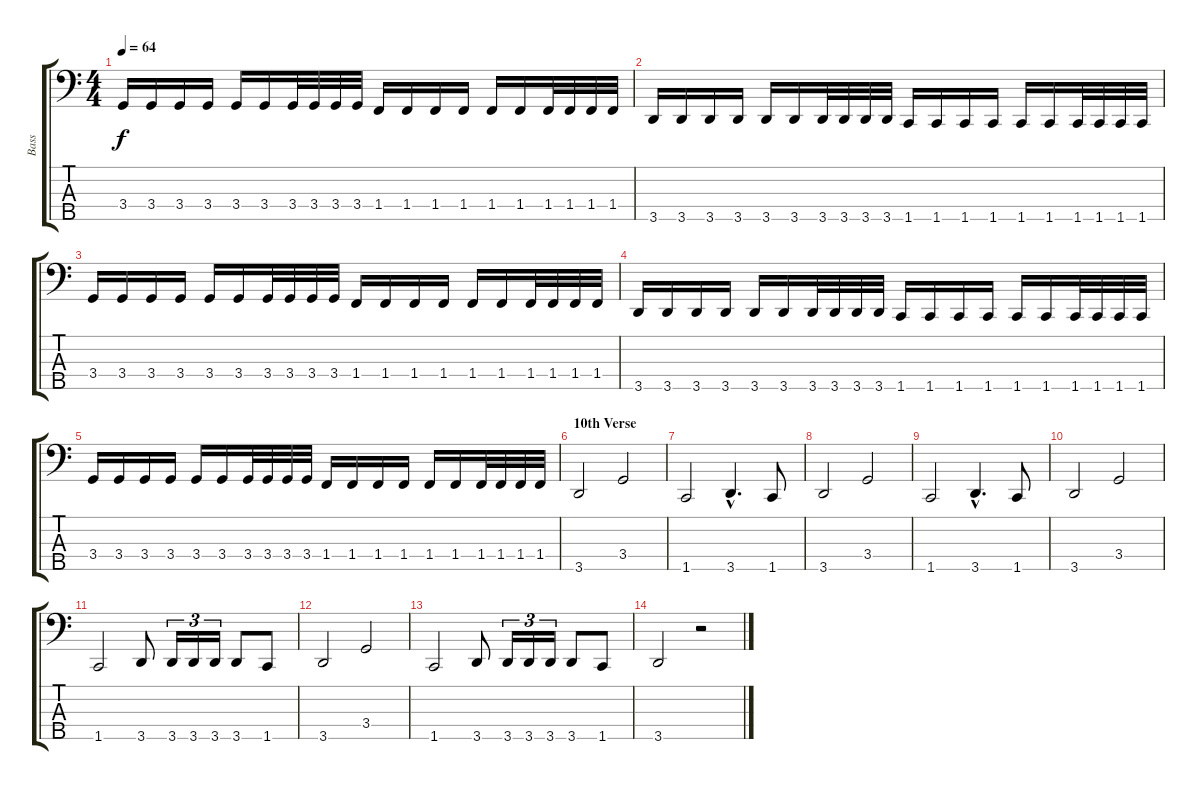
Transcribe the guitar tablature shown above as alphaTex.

\track ("Bass" "Bass") {instrument electricbassfinger}
\staff {score tabs}
\tuning (G2 D2 A1 E1 B0) {hide}
\ts (4 4)
\tempo 64
\clef f4
\ks c
3.4.16{dy f} 3.4.16 3.4.16 3.4.16 3.4.16 3.4.16 3.4.32 3.4.32 3.4.32 3.4.32 1.4.16 1.4.16 1.4.16 1.4.16 1.4.16 1.4.16 1.4.32 1.4.32 1.4.32 1.4.32 |
3.5.16 3.5.16 3.5.16 3.5.16 3.5.16 3.5.16 3.5.32 3.5.32 3.5.32 3.5.32 1.5.16 1.5.16 1.5.16 1.5.16 1.5.16 1.5.16 1.5.32 1.5.32 1.5.32 1.5.32 |
3.4.16 3.4.16 3.4.16 3.4.16 3.4.16 3.4.16 3.4.32 3.4.32 3.4.32 3.4.32 1.4.16 1.4.16 1.4.16 1.4.16 1.4.16 1.4.16 1.4.32 1.4.32 1.4.32 1.4.32 |
3.5.16 3.5.16 3.5.16 3.5.16 3.5.16 3.5.16 3.5.32 3.5.32 3.5.32 3.5.32 1.5.16 1.5.16 1.5.16 1.5.16 1.5.16 1.5.16 1.5.32 1.5.32 1.5.32 1.5.32 |
3.4.16 3.4.16 3.4.16 3.4.16 3.4.16 3.4.16 3.4.32 3.4.32 3.4.32 3.4.32 1.4.16 1.4.16 1.4.16 1.4.16 1.4.16 1.4.16 1.4.32 1.4.32 1.4.32 1.4.32 |
\section ("" "10th Verse")
3.5.2 3.4.2 |
1.5.2 3.5{hac}.4{d} 1.5.8 |
3.5.2 3.4.2 |
1.5.2 3.5{hac}.4{d} 1.5.8 |
3.5.2 3.4.2 |
1.5.2 3.5.8 3.5.16{tu (3 2)} 3.5.16{tu (3 2)} 3.5.16{tu (3 2)} 3.5.8 1.5.8 |
3.5.2 3.4.2 |
1.5.2 3.5.8 3.5.16{tu (3 2)} 3.5.16{tu (3 2)} 3.5.16{tu (3 2)} 3.5.8 1.5.8 |
3.5.2 r.2
